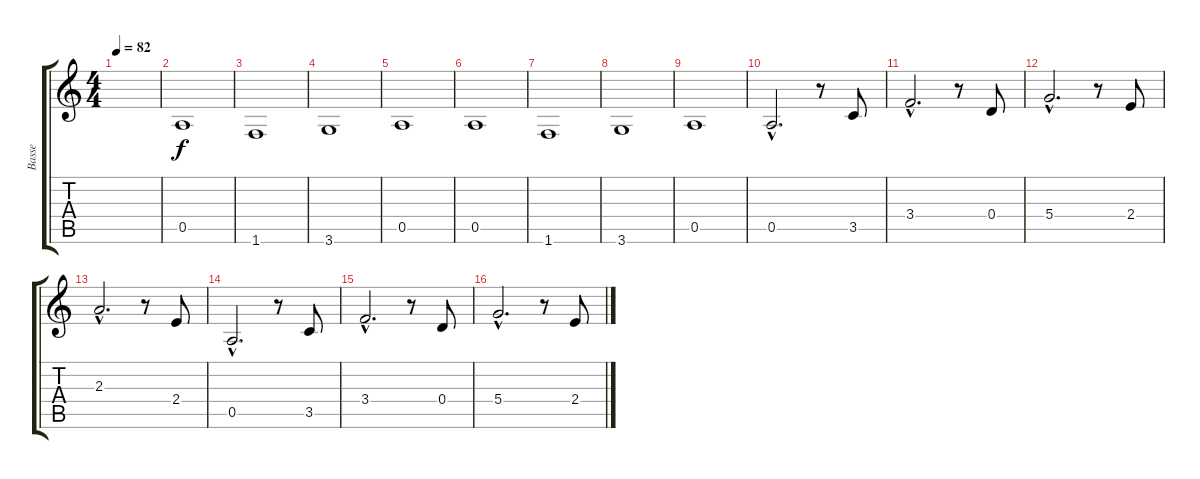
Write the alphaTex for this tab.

\track ("Basse" "Basse") {instrument electricbassfinger}
\staff {score tabs}
\tuning (E4 B3 G3 D3 A2 E2) {hide}
\ts (4 4)
\tempo 82
\clef g2
\ks c
|
0.5.1 |
1.6.1 |
3.6.1 |
0.5.1 |
0.5.1 |
1.6.1 |
3.6.1 |
0.5.1 |
0.5{hac}.2{d} r.8 3.5.8 |
3.4{hac}.2{d} r.8 0.4.8 |
5.4{hac}.2{d} r.8 2.4.8 |
2.3{hac}.2{d} r.8 2.4.8 |
0.5{hac}.2{d} r.8 3.5.8 |
3.4{hac}.2{d} r.8 0.4.8 |
5.4{hac}.2{d} r.8 2.4.8
